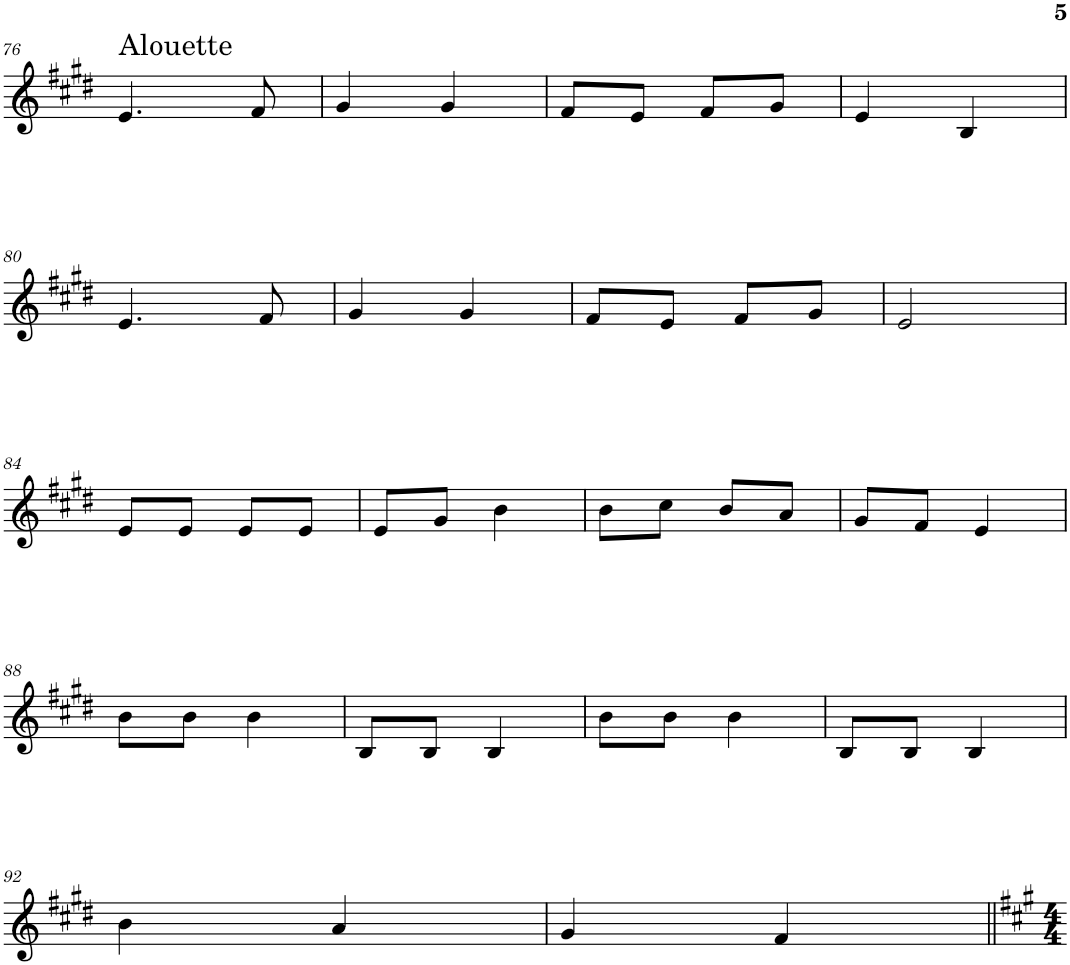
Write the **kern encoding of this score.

**kern
*part1
*staff1
*I"Clarinette
*I'Clar.
!!LO:PB:g=z
*clefG2
*Trd1c2
*k[f#c#g#d#]
*M2/4
=76
!LO:TX:a:t=Alouette
4.e/
8f#/
=77
4g#/
4g#/
=78
8f#/L
8e/J
8f#/L
8g#/J
=79
4e/
4B/
!!LO:LB:g=z
=80
4.e/
8f#/
=81
4g#/
4g#/
=82
8f#/L
8e/J
8f#/L
8g#/J
=83
2e/
!!LO:LB:g=z
=84
8e/L
8e/J
8e/L
8e/J
=85
8e/L
8g#/J
4b\
=86
8b\L
8cc#\J
8b/L
8a/J
=87
8g#/L
8f#/J
4e/
!!LO:LB:g=z
=88
8b\L
8b\J
4b\
=89
8B/L
8B/J
4B/
=90
8b\L
8b\J
4b\
=91
8B/L
8B/J
4B/
!!LO:LB:g=z
=92
4b\
4a/
=93
4g#/
4f#/
=||
*-
